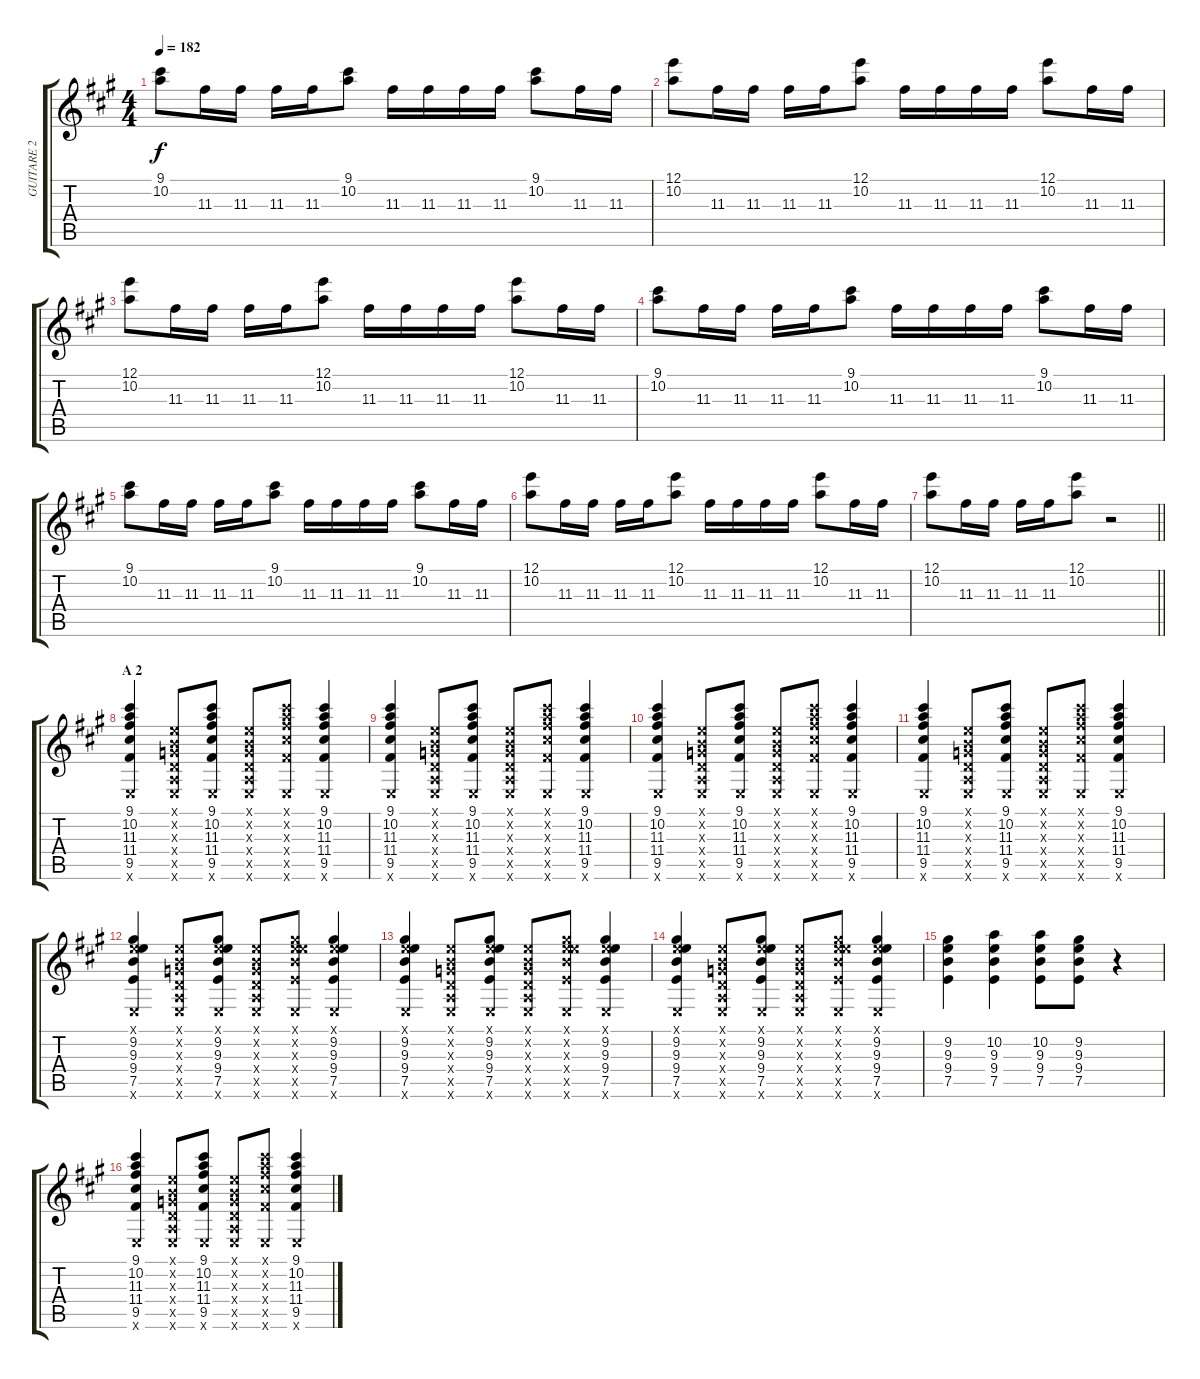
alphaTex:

\track ("GUITARE 2" "GUITARE 2") {instrument distortionguitar}
\staff {score tabs}
\tuning (E4 B3 G3 D3 A2 E2) {hide}
\ts (4 4)
\tempo 182
\clef g2
\ks a
(9.1 10.2).8{dy f} 11.3.16 11.3.16 11.3.16 11.3.16 (9.1 10.2).8 11.3.16 11.3.16 11.3.16 11.3.16 (9.1 10.2).8 11.3.16 11.3.16 |
(12.1 10.2).8 11.3.16 11.3.16 11.3.16 11.3.16 (12.1 10.2).8 11.3.16 11.3.16 11.3.16 11.3.16 (12.1 10.2).8 11.3.16 11.3.16 |
(12.1 10.2).8 11.3.16 11.3.16 11.3.16 11.3.16 (12.1 10.2).8 11.3.16 11.3.16 11.3.16 11.3.16 (12.1 10.2).8 11.3.16 11.3.16 |
(9.1 10.2).8 11.3.16 11.3.16 11.3.16 11.3.16 (9.1 10.2).8 11.3.16 11.3.16 11.3.16 11.3.16 (9.1 10.2).8 11.3.16 11.3.16 |
(9.1 10.2).8 11.3.16 11.3.16 11.3.16 11.3.16 (9.1 10.2).8 11.3.16 11.3.16 11.3.16 11.3.16 (9.1 10.2).8 11.3.16 11.3.16 |
(12.1 10.2).8 11.3.16 11.3.16 11.3.16 11.3.16 (12.1 10.2).8 11.3.16 11.3.16 11.3.16 11.3.16 (12.1 10.2).8 11.3.16 11.3.16 |
\barLineRight lightlight
(12.1 10.2).8 11.3.16 11.3.16 11.3.16 11.3.16 (12.1 10.2).8 r.2 |
\section ("" "A 2")
(9.1 10.2 11.3 11.4 9.5 0.6{x}).4 (0.1{x} 0.2{x} 0.3{x} 0.4{x} 0.5{x} 0.6{x}).8 (9.1 10.2 11.3 11.4 9.5 0.6{x}).8 (0.1{x} 0.2{x} 0.3{x} 0.4{x} 0.5{x} 0.6{x}).8 (9.1{x} 10.2{x} 11.3{x} 11.4{x} 9.5{x} 0.6{x}).8 (9.1 10.2 11.3 11.4 9.5 0.6{x}).4 |
(9.1 10.2 11.3 11.4 9.5 0.6{x}).4 (0.1{x} 0.2{x} 0.3{x} 0.4{x} 0.5{x} 0.6{x}).8 (9.1 10.2 11.3 11.4 9.5 0.6{x}).8 (0.1{x} 0.2{x} 0.3{x} 0.4{x} 0.5{x} 0.6{x}).8 (9.1{x} 10.2{x} 11.3{x} 11.4{x} 9.5{x} 0.6{x}).8 (9.1 10.2 11.3 11.4 9.5 0.6{x}).4 |
(9.1 10.2 11.3 11.4 9.5 0.6{x}).4 (0.1{x} 0.2{x} 0.3{x} 0.4{x} 0.5{x} 0.6{x}).8 (9.1 10.2 11.3 11.4 9.5 0.6{x}).8 (0.1{x} 0.2{x} 0.3{x} 0.4{x} 0.5{x} 0.6{x}).8 (9.1{x} 10.2{x} 11.3{x} 11.4{x} 9.5{x} 0.6{x}).8 (9.1 10.2 11.3 11.4 9.5 0.6{x}).4 |
(9.1 10.2 11.3 11.4 9.5 0.6{x}).4 (0.1{x} 0.2{x} 0.3{x} 0.4{x} 0.5{x} 0.6{x}).8 (9.1 10.2 11.3 11.4 9.5 0.6{x}).8 (0.1{x} 0.2{x} 0.3{x} 0.4{x} 0.5{x} 0.6{x}).8 (9.1{x} 10.2{x} 11.3{x} 11.4{x} 9.5{x} 0.6{x}).8 (9.1 10.2 11.3 11.4 9.5 0.6{x}).4 |
(0.1{x} 9.2 9.3 9.4 7.5 0.6{x}).4 (0.1{x} 0.2{x} 0.3{x} 0.4{x} 0.5{x} 0.6{x}).8 (0.1{x} 9.2 9.3 9.4 7.5 0.6{x}).8 (0.1{x} 0.2{x} 0.3{x} 0.4{x} 0.5{x} 0.6{x}).8 (0.1{x} 9.2{x} 9.3{x} 9.4{x} 7.5{x} 0.6{x}).8 (0.1{x} 9.2 9.3 9.4 7.5 0.6{x}).4 |
(0.1{x} 9.2 9.3 9.4 7.5 0.6{x}).4 (0.1{x} 0.2{x} 0.3{x} 0.4{x} 0.5{x} 0.6{x}).8 (0.1{x} 9.2 9.3 9.4 7.5 0.6{x}).8 (0.1{x} 0.2{x} 0.3{x} 0.4{x} 0.5{x} 0.6{x}).8 (0.1{x} 9.2{x} 9.3{x} 9.4{x} 7.5{x} 0.6{x}).8 (0.1{x} 9.2 9.3 9.4 7.5 0.6{x}).4 |
(0.1{x} 9.2 9.3 9.4 7.5 0.6{x}).4 (0.1{x} 0.2{x} 0.3{x} 0.4{x} 0.5{x} 0.6{x}).8 (0.1{x} 9.2 9.3 9.4 7.5 0.6{x}).8 (0.1{x} 0.2{x} 0.3{x} 0.4{x} 0.5{x} 0.6{x}).8 (0.1{x} 9.2{x} 9.3{x} 9.4{x} 7.5{x} 0.6{x}).8 (0.1{x} 9.2 9.3 9.4 7.5 0.6{x}).4 |
(9.2 9.3 9.4 7.5).4 (10.2 9.3 9.4 7.5).4 (10.2 9.3 9.4 7.5).8 (9.2 9.3 9.4 7.5).8 r.4 |
(9.1 10.2 11.3 11.4 9.5 0.6{x}).4 (0.1{x} 0.2{x} 0.3{x} 0.4{x} 0.5{x} 0.6{x}).8 (9.1 10.2 11.3 11.4 9.5 0.6{x}).8 (0.1{x} 0.2{x} 0.3{x} 0.4{x} 0.5{x} 0.6{x}).8 (9.1{x} 10.2{x} 11.3{x} 11.4{x} 9.5{x} 0.6{x}).8 (9.1 10.2 11.3 11.4 9.5 0.6{x}).4
